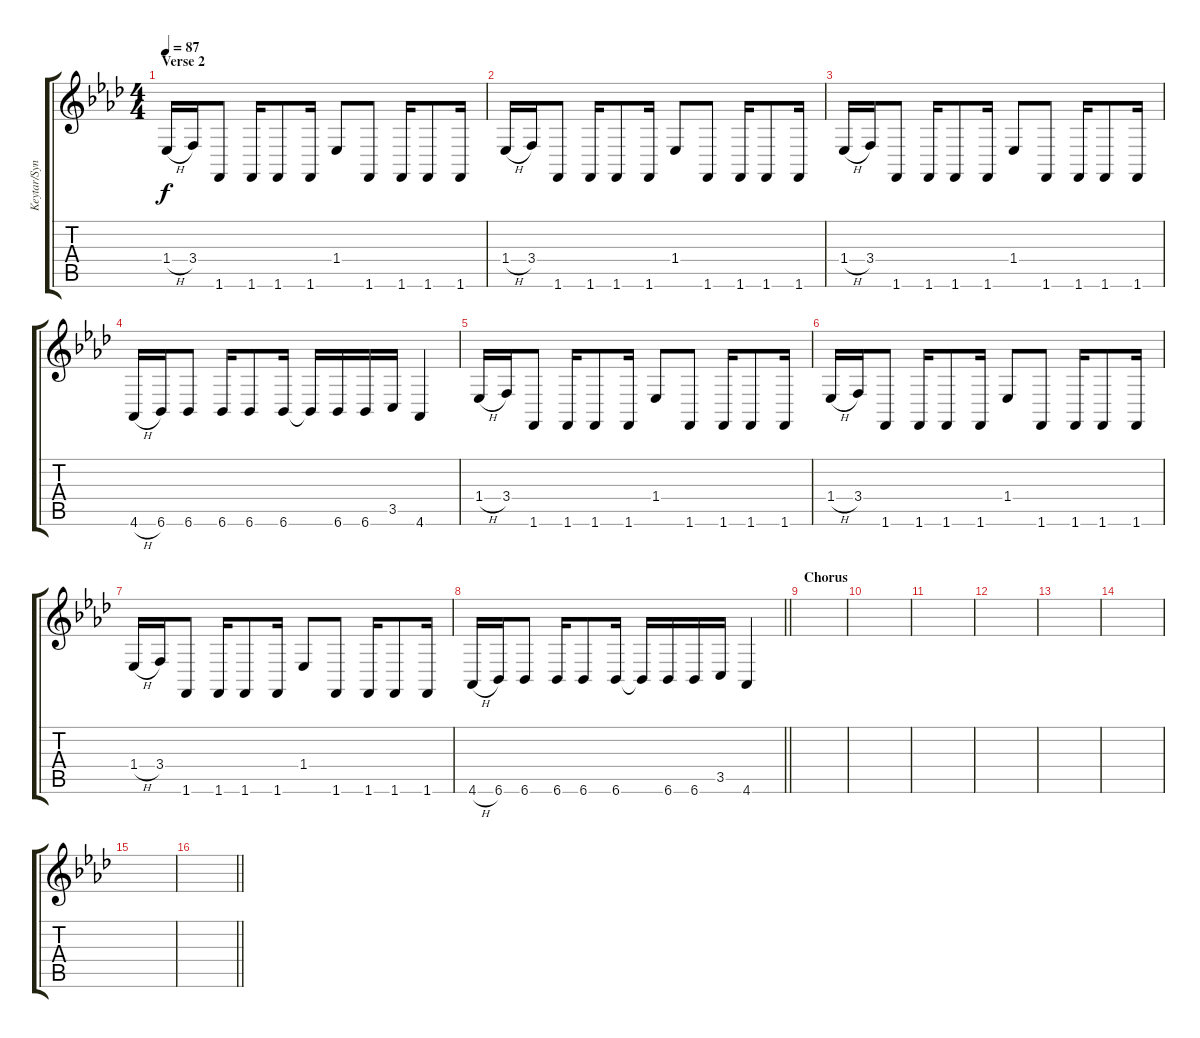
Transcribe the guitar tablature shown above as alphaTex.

\track ("Keytar/Synth" "Keytar/Syn") {instrument lead2sawtooth}
\staff {score tabs}
\tuning (E4 B3 G3 D3 A2 E2) {hide}
\ts (4 4)
\section ("" "Verse 2")
\tempo 87
\clef g2
\ks fminor
1.4{h}.16{dy f} 3.4.16 1.6.8 1.6.16 1.6.8 1.6.16 1.4.8 1.6.8 1.6.16 1.6.8 1.6.16 |
1.4{h}.16 3.4.16 1.6.8 1.6.16 1.6.8 1.6.16 1.4.8 1.6.8 1.6.16 1.6.8 1.6.16 |
1.4{h}.16 3.4.16 1.6.8 1.6.16 1.6.8 1.6.16 1.4.8 1.6.8 1.6.16 1.6.8 1.6.16 |
4.6{h}.16 6.6.16 6.6.8 6.6.16 6.6.8 6.6.16 6.6{t}.16 6.6.16 6.6.16 3.5.16 4.6.4 |
1.4{h}.16 3.4.16 1.6.8 1.6.16 1.6.8 1.6.16 1.4.8 1.6.8 1.6.16 1.6.8 1.6.16 |
1.4{h}.16 3.4.16 1.6.8 1.6.16 1.6.8 1.6.16 1.4.8 1.6.8 1.6.16 1.6.8 1.6.16 |
1.4{h}.16 3.4.16 1.6.8 1.6.16 1.6.8 1.6.16 1.4.8 1.6.8 1.6.16 1.6.8 1.6.16 |
\barLineRight lightlight
4.6{h}.16 6.6.16 6.6.8 6.6.16 6.6.8 6.6.16 6.6{t}.16 6.6.16 6.6.16 3.5.16 4.6.4 |
\section ("" "Chorus")
|
|
|
|
|
|
|
\barLineRight lightlight
